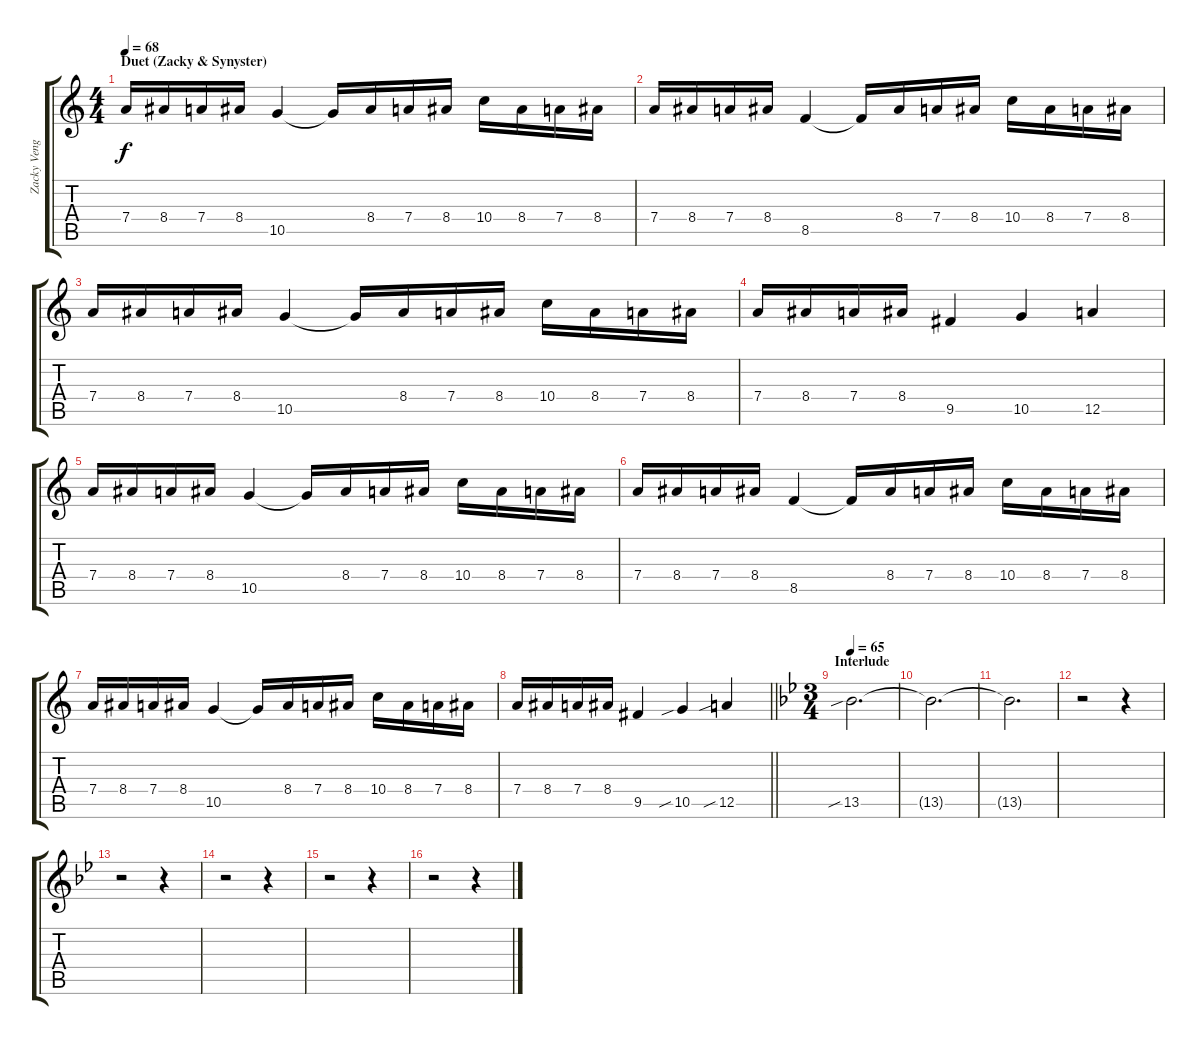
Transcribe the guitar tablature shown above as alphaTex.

\track ("Zacky Vengeance" "Zacky Veng") {instrument distortionguitar}
\staff {score tabs}
\tuning (E4 B3 G3 D3 A2 D2) {hide}
\ts (4 4)
\section ("" "Duet (Zacky & Synyster)")
\tempo 68
\clef g2
\ks c
7.4.16{dy f volume 15} 8.4.16 7.4.16 8.4.16 10.5.4 10.5{t}.16 8.4.16 7.4.16 8.4.16 10.4.16 8.4.16 7.4.16 8.4.16 |
7.4.16 8.4.16 7.4.16 8.4.16 8.5.4 8.5{t}.16 8.4.16 7.4.16 8.4.16 10.4.16 8.4.16 7.4.16 8.4.16 |
7.4.16 8.4.16 7.4.16 8.4.16 10.5.4 10.5{t}.16 8.4.16 7.4.16 8.4.16 10.4.16 8.4.16 7.4.16 8.4.16 |
7.4.16 8.4.16 7.4.16 8.4.16 9.5.4 10.5.4 12.5.4 |
7.4.16 8.4.16 7.4.16 8.4.16 10.5.4 10.5{t}.16 8.4.16 7.4.16 8.4.16 10.4.16 8.4.16 7.4.16 8.4.16 |
7.4.16 8.4.16 7.4.16 8.4.16 8.5.4 8.5{t}.16 8.4.16 7.4.16 8.4.16 10.4.16 8.4.16 7.4.16 8.4.16 |
7.4.16 8.4.16 7.4.16 8.4.16 10.5.4 10.5{t}.16 8.4.16 7.4.16 8.4.16 10.4.16 8.4.16 7.4.16 8.4.16 |
\barLineRight lightlight
7.4.16 8.4.16 7.4.16 8.4.16 9.5.4 10.5{sib}.4 12.5{sib}.4 |
\ts (3 4)
\section ("" "Interlude")
\tempo 65
\ks bb
13.5{sib}.2{d instrument distortionguitar} |
13.5{t}.2{d volume 6} |
13.5{t}.2{d} |
r.2 r.4 |
r.2 r.4 |
r.2 r.4 |
r.2 r.4 |
r.2 r.4
